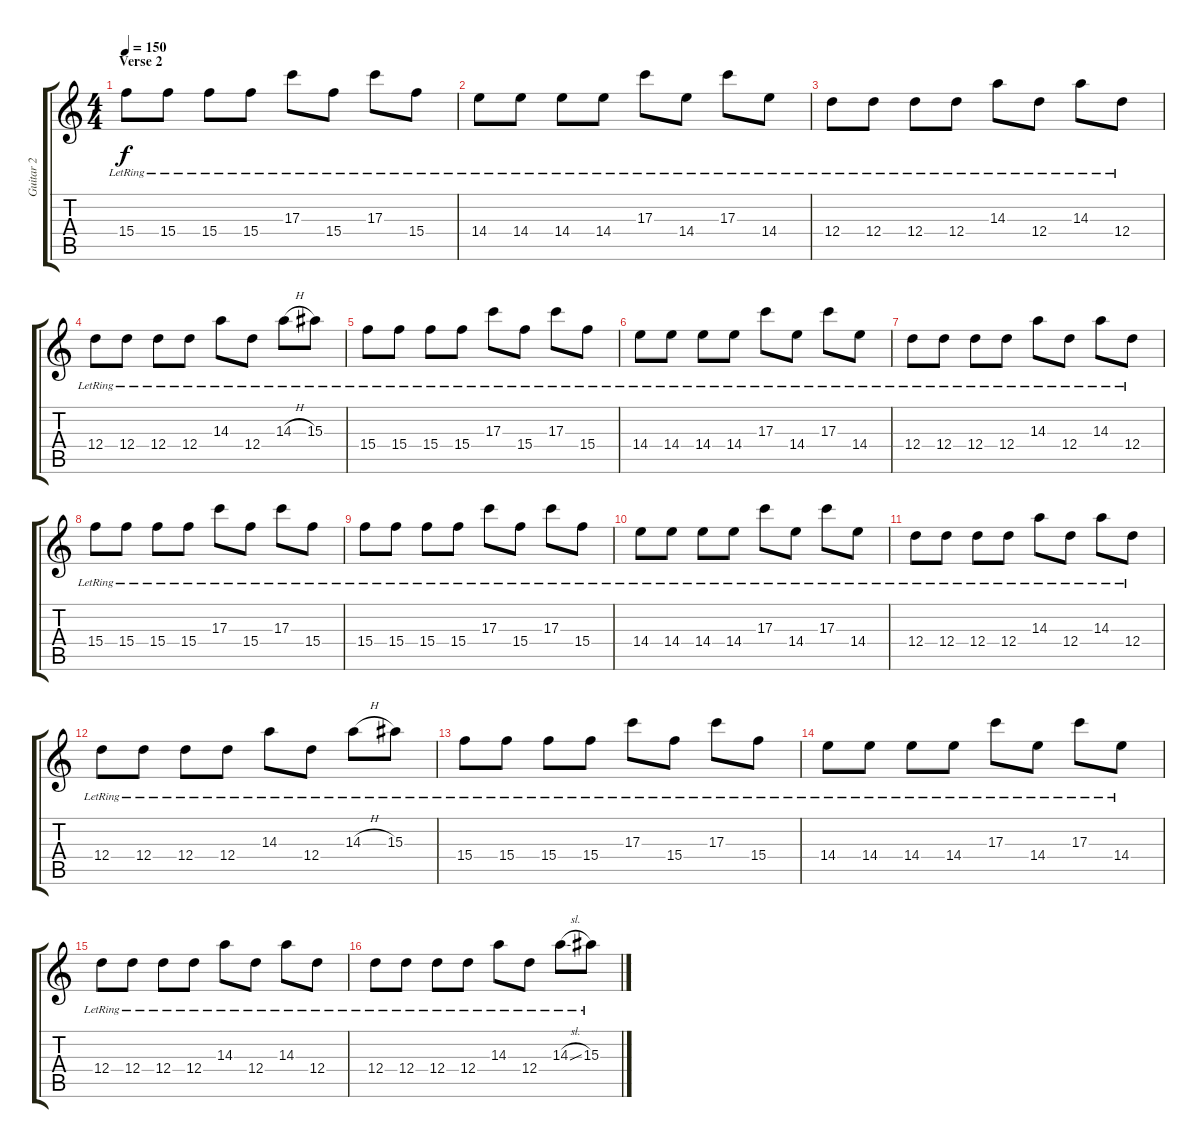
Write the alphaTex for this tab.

\track ("Guitar 2" "Guitar 2") {instrument overdrivenguitar}
\staff {score tabs}
\tuning (E4 B3 G3 D3 A2 D2) {hide}
\ts (4 4)
\section ("" "Verse 2")
\tempo 150
\clef g2
\ks c
15.4{lr}.8{dy f} 15.4{lr}.8 15.4{lr}.8 15.4{lr}.8 17.3{lr}.8 15.4{lr}.8 17.3{lr}.8 15.4{lr}.8 |
14.4{lr}.8 14.4{lr}.8 14.4{lr}.8 14.4{lr}.8 17.3{lr}.8 14.4{lr}.8 17.3{lr}.8 14.4{lr}.8 |
12.4{lr}.8 12.4{lr}.8 12.4{lr}.8 12.4{lr}.8 14.3{lr}.8 12.4{lr}.8 14.3{lr}.8 12.4{lr}.8 |
12.4{lr}.8 12.4{lr}.8 12.4{lr}.8 12.4{lr}.8 14.3{lr}.8 12.4{lr}.8 14.3{h lr}.8 15.3{lr}.8 |
15.4{lr}.8 15.4{lr}.8 15.4{lr}.8 15.4{lr}.8 17.3{lr}.8 15.4{lr}.8 17.3{lr}.8 15.4{lr}.8 |
14.4{lr}.8 14.4{lr}.8 14.4{lr}.8 14.4{lr}.8 17.3{lr}.8 14.4{lr}.8 17.3{lr}.8 14.4{lr}.8 |
12.4{lr}.8 12.4{lr}.8 12.4{lr}.8 12.4{lr}.8 14.3{lr}.8 12.4{lr}.8 14.3{lr}.8 12.4{lr}.8 |
15.4{lr}.8 15.4{lr}.8 15.4{lr}.8 15.4{lr}.8 17.3{lr}.8 15.4{lr}.8 17.3{lr}.8 15.4{lr}.8 |
15.4{lr}.8 15.4{lr}.8 15.4{lr}.8 15.4{lr}.8 17.3{lr}.8 15.4{lr}.8 17.3{lr}.8 15.4{lr}.8 |
14.4{lr}.8 14.4{lr}.8 14.4{lr}.8 14.4{lr}.8 17.3{lr}.8 14.4{lr}.8 17.3{lr}.8 14.4{lr}.8 |
12.4{lr}.8 12.4{lr}.8 12.4{lr}.8 12.4{lr}.8 14.3{lr}.8 12.4{lr}.8 14.3{lr}.8 12.4{lr}.8 |
12.4{lr}.8 12.4{lr}.8 12.4{lr}.8 12.4{lr}.8 14.3{lr}.8 12.4{lr}.8 14.3{h lr}.8 15.3{lr}.8 |
15.4{lr}.8 15.4{lr}.8 15.4{lr}.8 15.4{lr}.8 17.3{lr}.8 15.4{lr}.8 17.3{lr}.8 15.4{lr}.8 |
14.4{lr}.8 14.4{lr}.8 14.4{lr}.8 14.4{lr}.8 17.3{lr}.8 14.4{lr}.8 17.3{lr}.8 14.4{lr}.8 |
12.4{lr}.8 12.4{lr}.8 12.4{lr}.8 12.4{lr}.8 14.3{lr}.8 12.4{lr}.8 14.3{lr}.8 12.4{lr}.8 |
12.4{lr}.8 12.4{lr}.8 12.4{lr}.8 12.4{lr}.8 14.3{lr}.8 12.4{lr}.8 14.3{sl lr}.8 15.3{lr}.8
